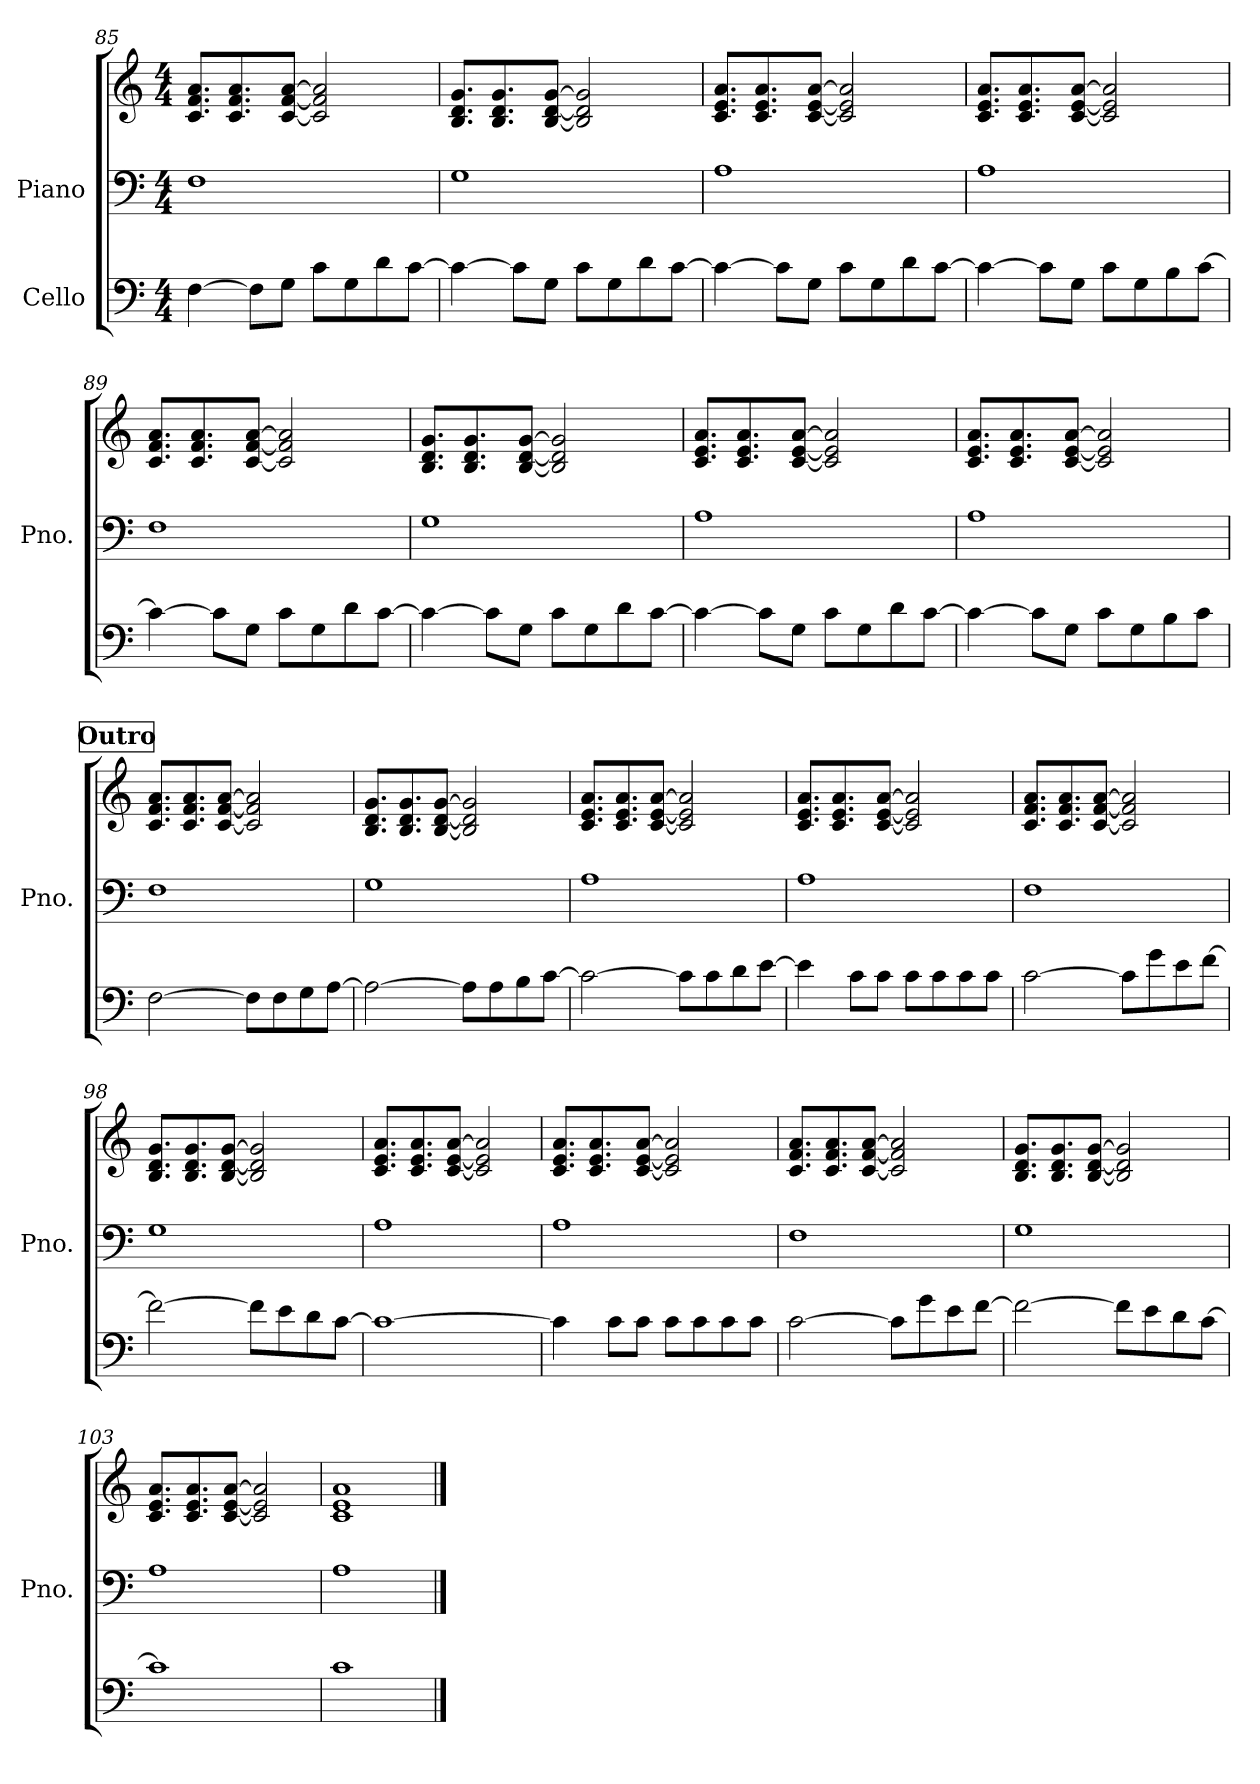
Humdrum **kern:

**kern	**kern	**kern
*part2	*part1	*part1
*staff3	*staff2	*staff1
*I"Cello	*I"Piano	*
*	*I'Pno.	*
*clefF4	*clefF4	*clefG2
*k[]	*k[]	*k[]
*M4/4	*M4/4	*M4/4
=85	=85	=85
[4F\	1F	8.c/ 8.f/ 8.a/L
.	.	8.c/ 8.f/ 8.a/
8F\L]	.	.
8G\J	.	[8c/ [8f/ [8a/J
8c\L	.	2c/] 2f/] 2a/]
8G\	.	.
8d\	.	.
[8c\J	.	.
=86	=86	=86
4c\_	1G	8.B/ 8.d/ 8.g/L
.	.	8.B/ 8.d/ 8.g/
8c\L]	.	.
8G\J	.	[8B/ [8d/ [8g/J
8c\L	.	2B/] 2d/] 2g/]
8G\	.	.
8d\	.	.
[8c\J	.	.
=87	=87	=87
4c\_	1A	8.c/ 8.e/ 8.a/L
.	.	8.c/ 8.e/ 8.a/
8c\L]	.	.
8G\J	.	[8c/ [8e/ [8a/J
8c\L	.	2c/] 2e/] 2a/]
8G\	.	.
8d\	.	.
[8c\J	.	.
!!LO:LB:g=z
=88	=88	=88
4c\_	1A	8.c/ 8.e/ 8.a/L
.	.	8.c/ 8.e/ 8.a/
8c\L]	.	.
8G\J	.	[8c/ [8e/ [8a/J
8c\L	.	2c/] 2e/] 2a/]
8G\	.	.
8B\	.	.
[8c\J	.	.
=89	=89	=89
4c\_	1F	8.c/ 8.f/ 8.a/L
.	.	8.c/ 8.f/ 8.a/
8c\L]	.	.
8G\J	.	[8c/ [8f/ [8a/J
8c\L	.	2c/] 2f/] 2a/]
8G\	.	.
8d\	.	.
[8c\J	.	.
=90	=90	=90
4c\_	1G	8.B/ 8.d/ 8.g/L
.	.	8.B/ 8.d/ 8.g/
8c\L]	.	.
8G\J	.	[8B/ [8d/ [8g/J
8c\L	.	2B/] 2d/] 2g/]
8G\	.	.
8d\	.	.
[8c\J	.	.
=91	=91	=91
4c\_	1A	8.c/ 8.e/ 8.a/L
.	.	8.c/ 8.e/ 8.a/
8c\L]	.	.
8G\J	.	[8c/ [8e/ [8a/J
8c\L	.	2c/] 2e/] 2a/]
8G\	.	.
8d\	.	.
[8c\J	.	.
!!LO:LB:g=z
=92	=92	=92
4c\_	1A	8.c/ 8.e/ 8.a/L
.	.	8.c/ 8.e/ 8.a/
8c\L]	.	.
8G\J	.	[8c/ [8e/ [8a/J
8c\L	.	2c/] 2e/] 2a/]
8G\	.	.
8B\	.	.
8c\J	.	.
!!LO:REH:place=s1:a:B:fs=14:t=Outro
=93	=93	=93
[2F\	1F	8.c/ 8.f/ 8.a/L
.	.	8.c/ 8.f/ 8.a/
.	.	[8c/ [8f/ [8a/J
8F\L]	.	2c/] 2f/] 2a/]
8F\	.	.
8G\	.	.
[8A\J	.	.
=94	=94	=94
2A\_	1G	8.B/ 8.d/ 8.g/L
.	.	8.B/ 8.d/ 8.g/
.	.	[8B/ [8d/ [8g/J
8A\L]	.	2B/] 2d/] 2g/]
8A\	.	.
8B\	.	.
[8c\J	.	.
=95	=95	=95
2c\_	1A	8.c/ 8.e/ 8.a/L
.	.	8.c/ 8.e/ 8.a/
.	.	[8c/ [8e/ [8a/J
8c\L]	.	2c/] 2e/] 2a/]
8c\	.	.
8d\	.	.
[8e\J	.	.
!!LO:PB:g=z
=96	=96	=96
4e\]	1A	8.c/ 8.e/ 8.a/L
.	.	8.c/ 8.e/ 8.a/
8c\L	.	.
8c\J	.	[8c/ [8e/ [8a/J
8c\L	.	2c/] 2e/] 2a/]
8c\	.	.
8c\	.	.
8c\J	.	.
=97	=97	=97
[2c\	1F	8.c/ 8.f/ 8.a/L
.	.	8.c/ 8.f/ 8.a/
.	.	[8c/ [8f/ [8a/J
8c\L]	.	2c/] 2f/] 2a/]
8g\	.	.
8e\	.	.
[8f\J	.	.
=98	=98	=98
2f\_	1G	8.B/ 8.d/ 8.g/L
.	.	8.B/ 8.d/ 8.g/
.	.	[8B/ [8d/ [8g/J
8f\L]	.	2B/] 2d/] 2g/]
8e\	.	.
8d\	.	.
[8c\J	.	.
=99	=99	=99
1c_	1A	8.c/ 8.e/ 8.a/L
.	.	8.c/ 8.e/ 8.a/
.	.	[8c/ [8e/ [8a/J
.	.	2c/] 2e/] 2a/]
!!LO:LB:g=z
=100	=100	=100
4c\]	1A	8.c/ 8.e/ 8.a/L
.	.	8.c/ 8.e/ 8.a/
8c\L	.	.
8c\J	.	[8c/ [8e/ [8a/J
8c\L	.	2c/] 2e/] 2a/]
8c\	.	.
8c\	.	.
8c\J	.	.
=101	=101	=101
[2c\	1F	8.c/ 8.f/ 8.a/L
.	.	8.c/ 8.f/ 8.a/
.	.	[8c/ [8f/ [8a/J
8c\L]	.	2c/] 2f/] 2a/]
8g\	.	.
8e\	.	.
[8f\J	.	.
=102	=102	=102
2f\_	1G	8.B/ 8.d/ 8.g/L
.	.	8.B/ 8.d/ 8.g/
.	.	[8B/ [8d/ [8g/J
8f\L]	.	2B/] 2d/] 2g/]
8e\	.	.
8d\	.	.
[8c\J	.	.
=103	=103	=103
1c]	1A	8.c/ 8.e/ 8.a/L
.	.	8.c/ 8.e/ 8.a/
.	.	[8c/ [8e/ [8a/J
.	.	2c/] 2e/] 2a/]
=104	=104	=104
1c	1A	1c 1e 1a
==	==	==
*-	*-	*-
